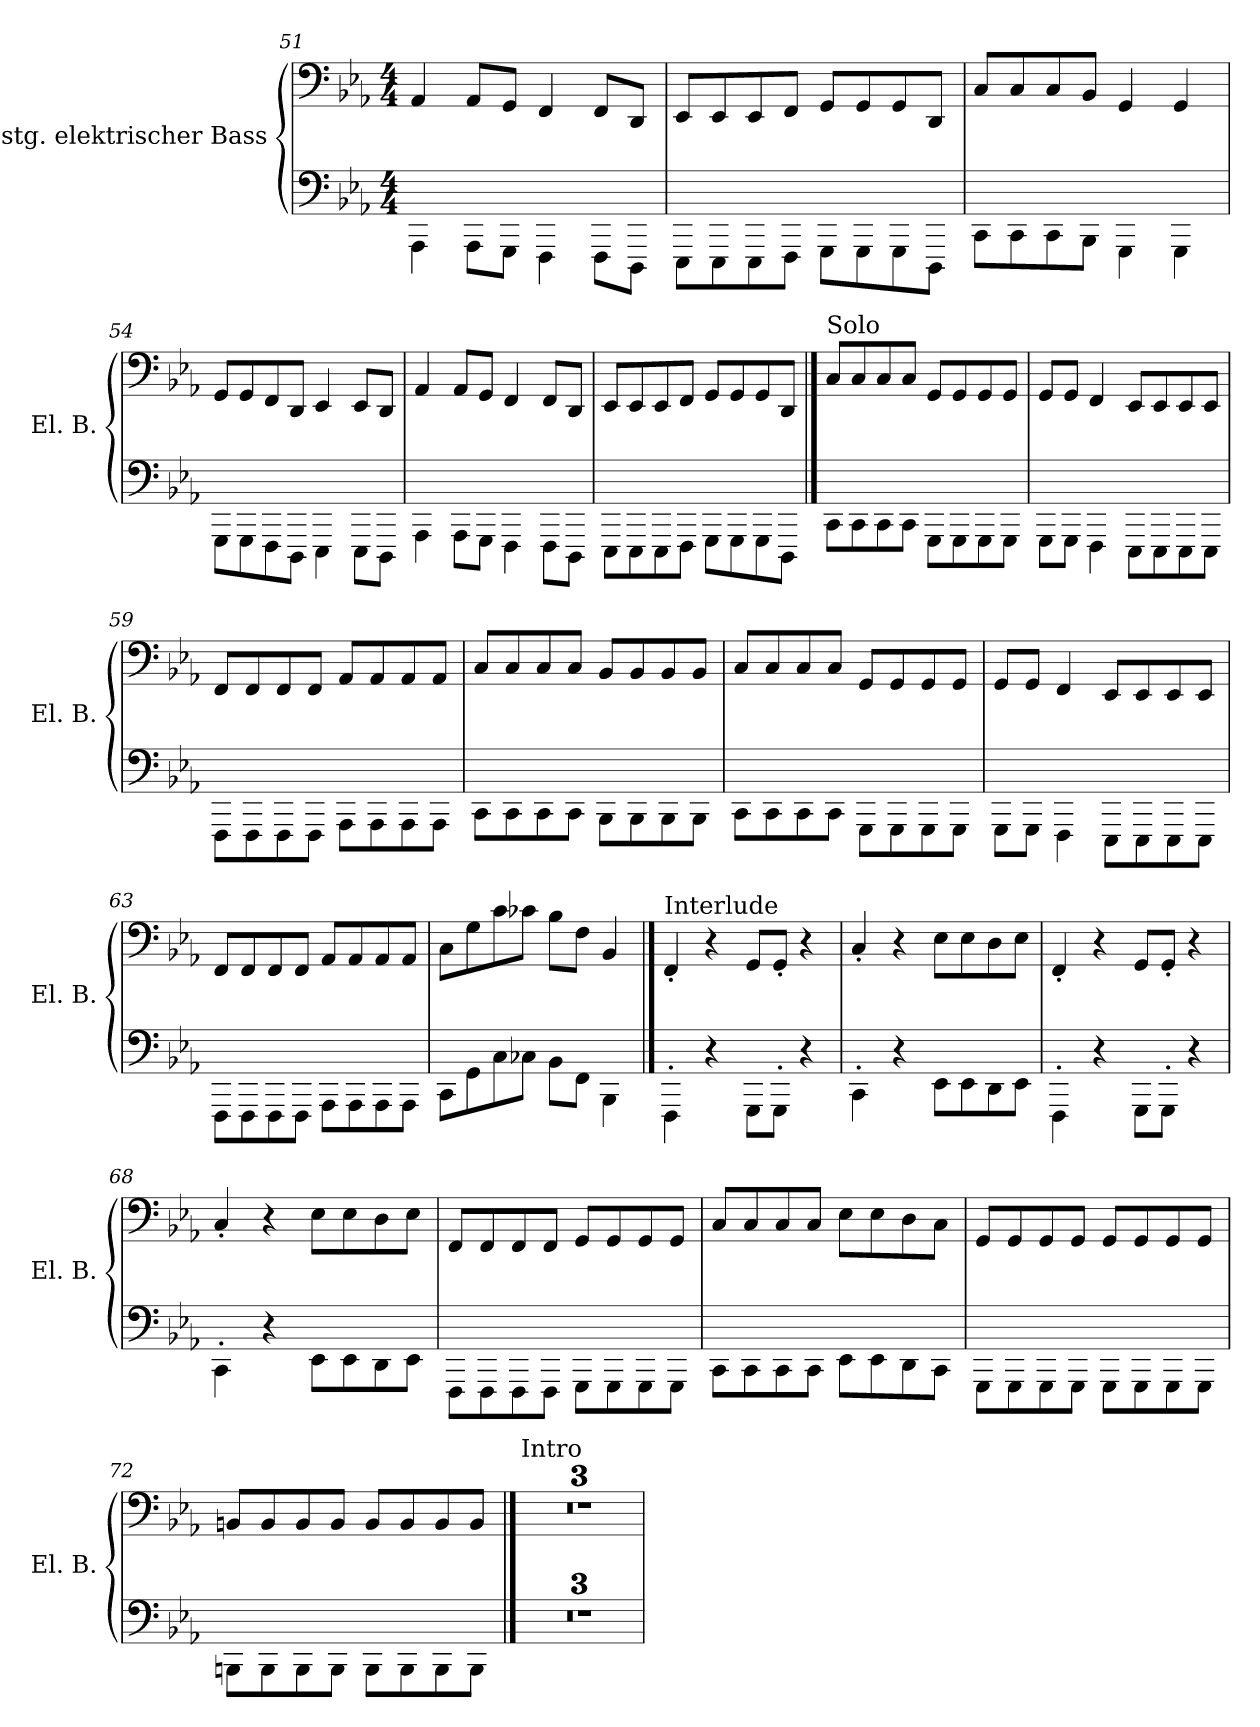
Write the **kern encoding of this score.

**kern	**kern
*part1	*part1
*staff2	*staff1
*I"5-stg. elektrischer Bass	*
*I'El. B.	*
*	*clefF4
*ITrd7c12	*ITrd7c12
*k[b-e-a-]	*k[b-e-a-]
*M4/4	*M4/4
=51	=51
4AAAA-\	4AAA-/
8AAAA-\L	8AAA-/L
8GGGG\J	8GGG/J
4FFFF\	4FFF/
8FFFF\L	8FFF/L
8DDDD\J	8DDD/J
=52	=52
8EEEE-\L	8EEE-/L
8EEEE-\	8EEE-/
8EEEE-\	8EEE-/
8FFFF\J	8FFF/J
8GGGG\L	8GGG/L
8GGGG\	8GGG/
8GGGG\	8GGG/
8DDDD\J	8DDD/J
=53	=53
8CCC\L	8CC/L
8CCC\	8CC/
8CCC\	8CC/
8BBBB-\J	8BBB-/J
4GGGG\	4GGG/
4GGGG\	4GGG/
=54	=54
8GGGG\L	8GGG/L
8GGGG\	8GGG/
8FFFF\	8FFF/
8DDDD\J	8DDD/J
4EEEE-\	4EEE-/
8EEEE-\L	8EEE-/L
8DDDD\J	8DDD/J
=55	=55
4AAAA-\	4AAA-/
8AAAA-\L	8AAA-/L
8GGGG\J	8GGG/J
4FFFF\	4FFF/
8FFFF\L	8FFF/L
8DDDD\J	8DDD/J
=56	=56
8EEEE-\L	8EEE-/L
8EEEE-\	8EEE-/
8EEEE-\	8EEE-/
8FFFF\J	8FFF/J
8GGGG\L	8GGG/L
8GGGG\	8GGG/
8GGGG\	8GGG/
8DDDD\J	8DDD/J
==57	==57
!	!LO:TX:t=Solo
8CCC\L	8CC/L
8CCC\	8CC/
8CCC\	8CC/
8CCC\J	8CC/J
8GGGG\L	8GGG/L
8GGGG\	8GGG/
8GGGG\	8GGG/
8GGGG\J	8GGG/J
=58	=58
8GGGG\L	8GGG/L
8GGGG\J	8GGG/J
4FFFF\	4FFF/
8EEEE-\L	8EEE-/L
8EEEE-\	8EEE-/
8EEEE-\	8EEE-/
8EEEE-\J	8EEE-/J
=59	=59
8FFFF\L	8FFF/L
8FFFF\	8FFF/
8FFFF\	8FFF/
8FFFF\J	8FFF/J
8AAAA-\L	8AAA-/L
8AAAA-\	8AAA-/
8AAAA-\	8AAA-/
8AAAA-\J	8AAA-/J
=60	=60
8CCC\L	8CC/L
8CCC\	8CC/
8CCC\	8CC/
8CCC\J	8CC/J
8BBBB-\L	8BBB-/L
8BBBB-\	8BBB-/
8BBBB-\	8BBB-/
8BBBB-\J	8BBB-/J
=61	=61
8CCC\L	8CC/L
8CCC\	8CC/
8CCC\	8CC/
8CCC\J	8CC/J
8GGGG\L	8GGG/L
8GGGG\	8GGG/
8GGGG\	8GGG/
8GGGG\J	8GGG/J
=62	=62
8GGGG\L	8GGG/L
8GGGG\J	8GGG/J
4FFFF\	4FFF/
8EEEE-\L	8EEE-/L
8EEEE-\	8EEE-/
8EEEE-\	8EEE-/
8EEEE-\J	8EEE-/J
=63	=63
8FFFF\L	8FFF/L
8FFFF\	8FFF/
8FFFF\	8FFF/
8FFFF\J	8FFF/J
8AAAA-\L	8AAA-/L
8AAAA-\	8AAA-/
8AAAA-\	8AAA-/
8AAAA-\J	8AAA-/J
=64	=64
8CCC\L	8CC\L
8GGG\	8GG\
8CC\	8C\
8CC-\J	8C-X\J
8BBB-\L	8BB-\L
8FFF\J	8FF\J
4BBBB-\	4BBB-/
==65	==65
!	!LO:TX:t=Interlude
4FFFF'\	4FFF'/
4r	4r
8GGGG\L	8GGG/L
8GGGG'\J	8GGG'/J
4r	4r
=66	=66
4CCC'\	4CC'/
4r	4r
8EEE-\L	8EE-\L
8EEE-\	8EE-\
8DDD\	8DD\
8EEE-\J	8EE-\J
=67	=67
4FFFF'\	4FFF'/
4r	4r
8GGGG\L	8GGG/L
8GGGG'\J	8GGG'/J
4r	4r
=68	=68
4CCC'\	4CC'/
4r	4r
8EEE-\L	8EE-\L
8EEE-\	8EE-\
8DDD\	8DD\
8EEE-\J	8EE-\J
=69	=69
8FFFF\L	8FFF/L
8FFFF\	8FFF/
8FFFF\	8FFF/
8FFFF\J	8FFF/J
8GGGG\L	8GGG/L
8GGGG\	8GGG/
8GGGG\	8GGG/
8GGGG\J	8GGG/J
=70	=70
8CCC\L	8CC/L
8CCC\	8CC/
8CCC\	8CC/
8CCC\J	8CC/J
8EEE-\L	8EE-\L
8EEE-\	8EE-\
8DDD\	8DD\
8CCC\J	8CC\J
=71	=71
8GGGG\L	8GGG/L
8GGGG\	8GGG/
8GGGG\	8GGG/
8GGGG\J	8GGG/J
8GGGG\L	8GGG/L
8GGGG\	8GGG/
8GGGG\	8GGG/
8GGGG\J	8GGG/J
=72	=72
8BBBB\L	8BBBn/L
8BBBB\	8BBB/
8BBBB\	8BBB/
8BBBB\J	8BBB/J
8BBBB\L	8BBB/L
8BBBB\	8BBB/
8BBBB\	8BBB/
8BBBB\J	8BBB/J
==73	==73
!	!LO:TX:t=Intro
1r	1r
=74	=74
1r	1r
=75	=75
1r	1r
=	=
*-	*-
